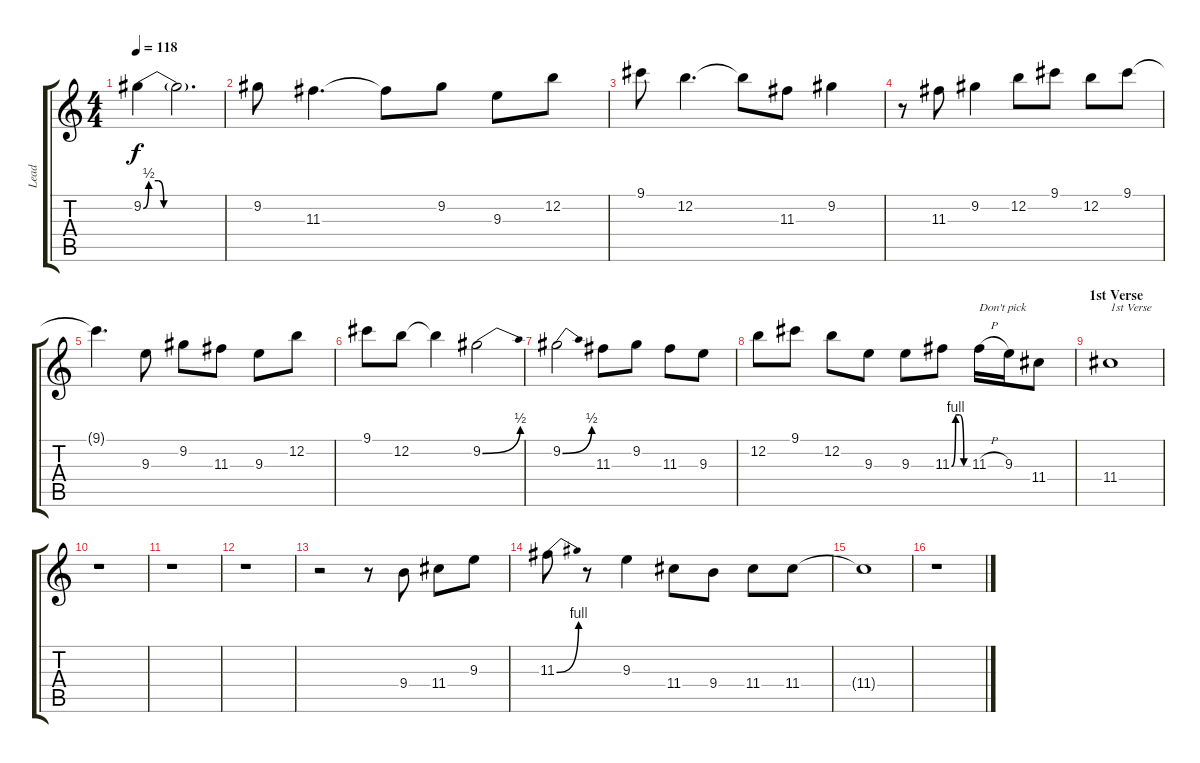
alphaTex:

\track ("Lead" "Lead") {instrument distortionguitar}
\staff {score tabs}
\tuning (E4 B3 G3 D3 A2 E2) {hide}
\ts (4 4)
\tempo 118
\clef g2
\ks c
9.2{be (custom 0 0 4 2 11 2 15 0 60 0)}.4{dy f} 9.2{t}.2{d} |
9.2.8 11.3.4{d} 11.3{t}.8 9.2.8 9.3.8 12.2.8 |
9.1.8 12.2.4{d} 12.2{t}.8 11.3.8 9.2.4 |
r.8 11.3.8 9.2.4 12.2.8 9.1.8 12.2.8 9.1.8 |
9.1{t}.4{d} 9.3.8 9.2.8 11.3.8 9.3.8 12.2.8 |
9.1.8 12.2.8 12.2{t}.4 9.2{be (bend 0 0 60 2)}.2 |
9.2{be (bend 0 0 60 2)}.2 11.3.8 9.2.8 11.3.8 9.3.8 |
12.2.8 9.1.8 12.2.8 9.3.8 9.3.8 11.3{be (custom 0 0 15 4 30 4 45 0 60 0)}.8 11.3{h}.16{txt "Don't pick"} 9.3.16 11.4.8 |
\section ("" "1st Verse")
11.4.1{txt "1st Verse"} |
r.1 |
r.1 |
r.1 |
r.2 r.8 9.4.8 11.4.8 9.3.8 |
11.3{be (bend 0 0 60 4)}.8 r.8 9.3.4 11.4.8 9.4.8 11.4.8 11.4.8 |
11.4{t}.1 |
r.1
